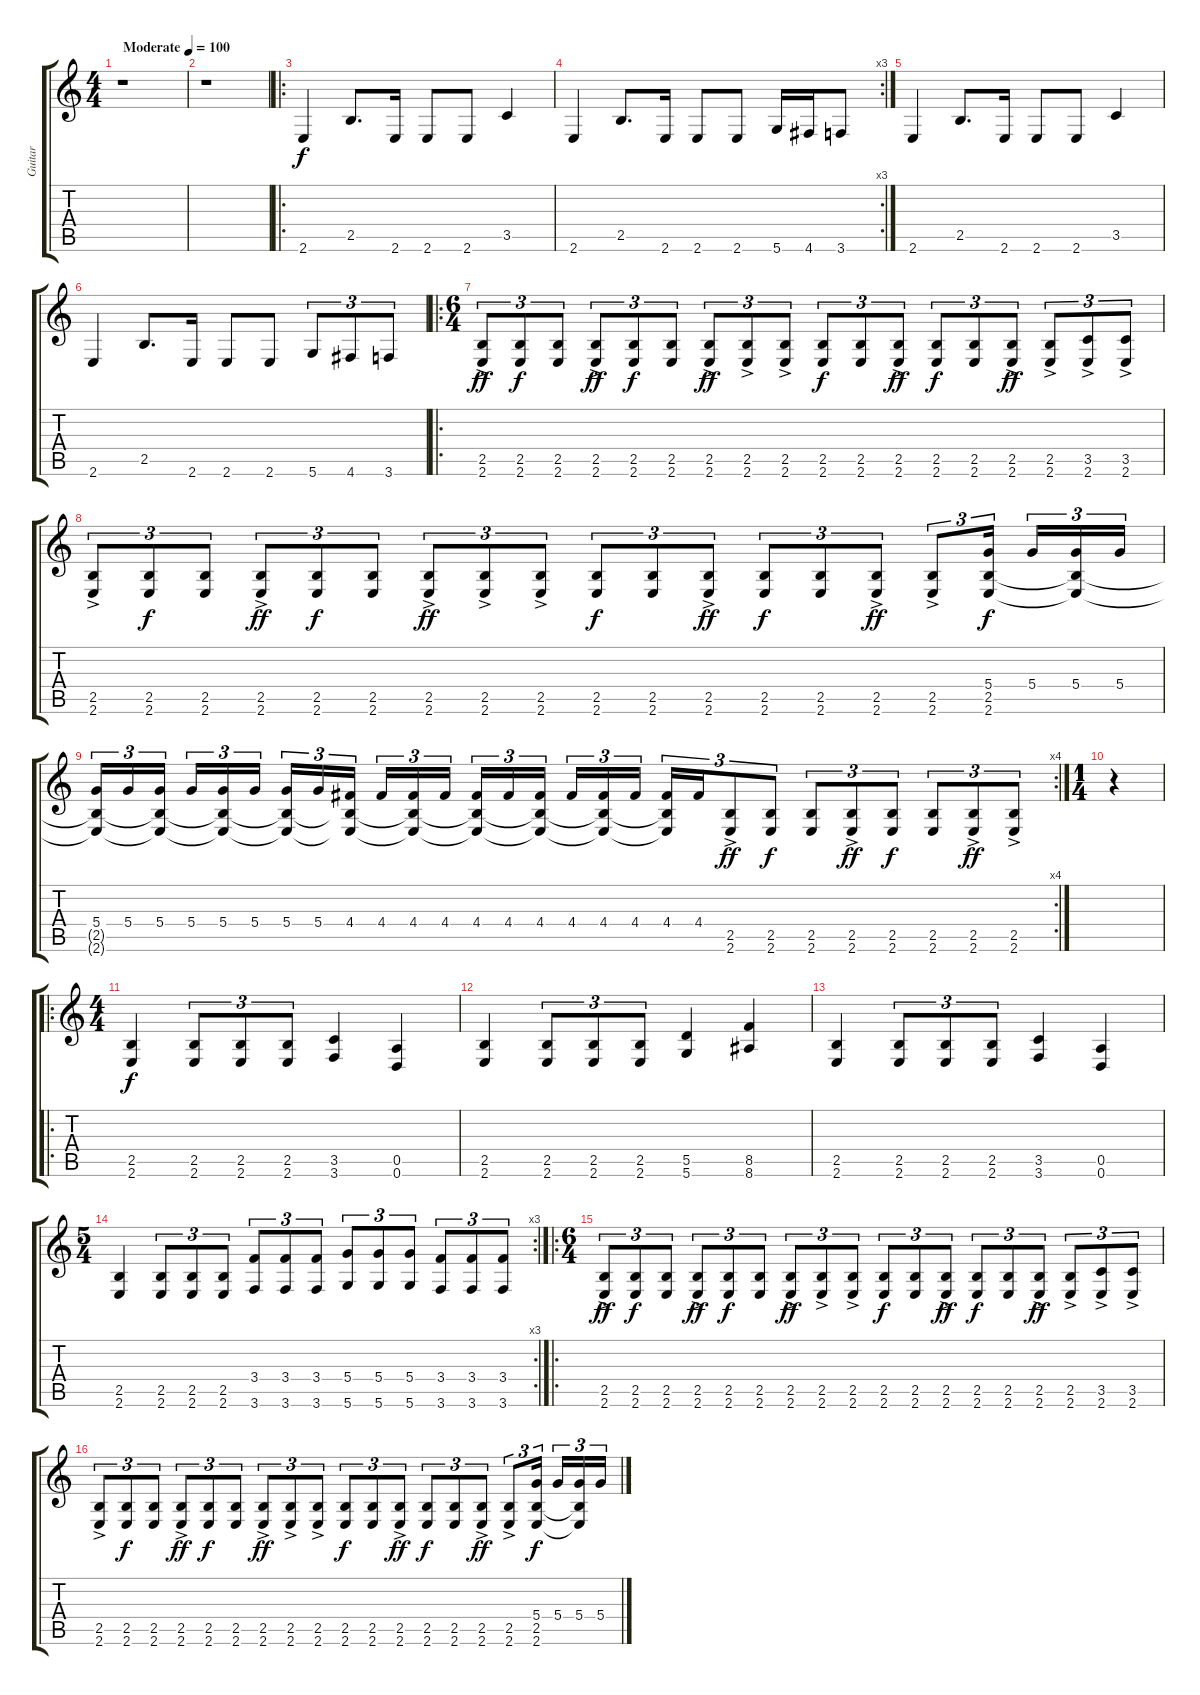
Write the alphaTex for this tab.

\track ("Guitar" "Guitar") {instrument distortionguitar}
\staff {score tabs}
\tuning (E4 B3 G3 D3 A2 D2) {hide}
\ts (4 4)
\tempo (100 "Moderate")
\clef g2
\ks c
r.1{dy f instrument distortionguitar} |
r.1 |
\ro
2.6.4 2.5.8{d} 2.6.16 2.6.8 2.6.8 3.5.4 |
\rc 3
2.6.4 2.5.8{d} 2.6.16 2.6.8 2.6.8 5.6.16 4.6.16 3.6.8 |
2.6.4 2.5.8{d} 2.6.16 2.6.8 2.6.8 3.5.4 |
2.6.4 2.5.8{d} 2.6.16 2.6.8 2.6.8 5.6.8{tu (3 2)} 4.6.8{tu (3 2)} 3.6.8{tu (3 2)} |
\ro
\ts (6 4)
(2.5{ac} 2.6{ac}).8{tu (3 2) dy ff} (2.5 2.6).8{tu (3 2) dy f} (2.5 2.6).8{tu (3 2)} (2.5{ac} 2.6{ac}).8{tu (3 2) dy ff} (2.5 2.6).8{tu (3 2) dy f} (2.5 2.6).8{tu (3 2)} (2.5{ac} 2.6{ac}).8{tu (3 2) dy ff} (2.5{ac} 2.6{ac}).8{tu (3 2)} (2.5{ac} 2.6{ac}).8{tu (3 2)} (2.5 2.6).8{tu (3 2) dy f} (2.5 2.6).8{tu (3 2)} (2.5{ac} 2.6{ac}).8{tu (3 2) dy ff} (2.5 2.6).8{tu (3 2) dy f} (2.5 2.6).8{tu (3 2)} (2.5{ac} 2.6{ac}).8{tu (3 2) dy ff} (2.5{ac} 2.6{ac}).8{tu (3 2)} (3.5{ac} 2.6{ac}).8{tu (3 2)} (3.5{ac} 2.6{ac}).8{tu (3 2)} |
(2.5{ac} 2.6{ac}).8{tu (3 2)} (2.5 2.6).8{tu (3 2) dy f} (2.5 2.6).8{tu (3 2)} (2.5{ac} 2.6{ac}).8{tu (3 2) dy ff} (2.5 2.6).8{tu (3 2) dy f} (2.5 2.6).8{tu (3 2)} (2.5{ac} 2.6{ac}).8{tu (3 2) dy ff} (2.5{ac} 2.6{ac}).8{tu (3 2)} (2.5{ac} 2.6{ac}).8{tu (3 2)} (2.5 2.6).8{tu (3 2) dy f} (2.5 2.6).8{tu (3 2)} (2.5{ac} 2.6{ac}).8{tu (3 2) dy ff} (2.5 2.6).8{tu (3 2) dy f} (2.5 2.6).8{tu (3 2)} (2.5{ac} 2.6{ac}).8{tu (3 2) dy ff} (2.5{ac} 2.6{ac}).8{tu (3 2)} (5.4 2.5 2.6).16{tu (3 2) dy f beam splitsecondary} 5.4.16{tu (3 2)} (5.4 2.5{t} 2.6{t}).16{tu (3 2)} 5.4.16{tu (3 2)} |
\rc 4
(5.4 2.5{t} 2.6{t}).16{tu (3 2)} 5.4.16{tu (3 2)} (5.4 2.5{t} 2.6{t}).16{tu (3 2) beam splitsecondary} 5.4.16{tu (3 2)} (5.4 2.5{t} 2.6{t}).16{tu (3 2)} 5.4.16{tu (3 2) beam splitsecondary} (5.4 2.5{t} 2.6{t}).16{tu (3 2)} 5.4.16{tu (3 2)} (4.4 2.5{t} 2.6{t}).16{tu (3 2) beam splitsecondary} 4.4.16{tu (3 2)} (4.4 2.5{t} 2.6{t}).16{tu (3 2)} 4.4.16{tu (3 2) beam splitsecondary} (4.4 2.5{t} 2.6{t}).16{tu (3 2)} 4.4.16{tu (3 2)} (4.4 2.5{t} 2.6{t}).16{tu (3 2) beam splitsecondary} 4.4.16{tu (3 2)} (4.4 2.5{t} 2.6{t}).16{tu (3 2)} 4.4.16{tu (3 2)} (4.4 2.5{t} 2.6{t}).16{tu (3 2)} 4.4.16{tu (3 2)} (2.5{ac} 2.6{ac}).8{tu (3 2) dy ff} (2.5 2.6).8{tu (3 2) dy f} (2.5 2.6).8{tu (3 2)} (2.5{ac} 2.6{ac}).8{tu (3 2) dy ff} (2.5 2.6).8{tu (3 2) dy f} (2.5 2.6).8{tu (3 2)} (2.5{ac} 2.6{ac}).8{tu (3 2) dy ff} (2.5{ac} 2.6{ac}).8{tu (3 2)} |
\ts (1 4)
r.4 |
\ro
\ts (4 4)
(2.5 2.6).4{dy f} (2.5 2.6).8{tu (3 2)} (2.5 2.6).8{tu (3 2)} (2.5 2.6).8{tu (3 2)} (3.5 3.6).4 (0.5 0.6).4 |
(2.5 2.6).4 (2.5 2.6).8{tu (3 2)} (2.5 2.6).8{tu (3 2)} (2.5 2.6).8{tu (3 2)} (5.5 5.6).4 (8.5 8.6).4 |
(2.5 2.6).4 (2.5 2.6).8{tu (3 2)} (2.5 2.6).8{tu (3 2)} (2.5 2.6).8{tu (3 2)} (3.5 3.6).4 (0.5 0.6).4 |
\rc 3
\ts (5 4)
(2.5 2.6).4 (2.5 2.6).8{tu (3 2)} (2.5 2.6).8{tu (3 2)} (2.5 2.6).8{tu (3 2)} (3.4 3.6).8{tu (3 2)} (3.4 3.6).8{tu (3 2)} (3.4 3.6).8{tu (3 2)} (5.4 5.6).8{tu (3 2)} (5.4 5.6).8{tu (3 2)} (5.4 5.6).8{tu (3 2)} (3.4 3.6).8{tu (3 2)} (3.4 3.6).8{tu (3 2)} (3.4 3.6).8{tu (3 2)} |
\ro
\ts (6 4)
(2.5{ac} 2.6{ac}).8{tu (3 2) dy ff} (2.5 2.6).8{tu (3 2) dy f} (2.5 2.6).8{tu (3 2)} (2.5{ac} 2.6{ac}).8{tu (3 2) dy ff} (2.5 2.6).8{tu (3 2) dy f} (2.5 2.6).8{tu (3 2)} (2.5{ac} 2.6{ac}).8{tu (3 2) dy ff} (2.5{ac} 2.6{ac}).8{tu (3 2)} (2.5{ac} 2.6{ac}).8{tu (3 2)} (2.5 2.6).8{tu (3 2) dy f} (2.5 2.6).8{tu (3 2)} (2.5{ac} 2.6{ac}).8{tu (3 2) dy ff} (2.5 2.6).8{tu (3 2) dy f} (2.5 2.6).8{tu (3 2)} (2.5{ac} 2.6{ac}).8{tu (3 2) dy ff} (2.5{ac} 2.6{ac}).8{tu (3 2)} (3.5{ac} 2.6{ac}).8{tu (3 2)} (3.5{ac} 2.6{ac}).8{tu (3 2)} |
(2.5{ac} 2.6{ac}).8{tu (3 2)} (2.5 2.6).8{tu (3 2) dy f} (2.5 2.6).8{tu (3 2)} (2.5{ac} 2.6{ac}).8{tu (3 2) dy ff} (2.5 2.6).8{tu (3 2) dy f} (2.5 2.6).8{tu (3 2)} (2.5{ac} 2.6{ac}).8{tu (3 2) dy ff} (2.5{ac} 2.6{ac}).8{tu (3 2)} (2.5{ac} 2.6{ac}).8{tu (3 2)} (2.5 2.6).8{tu (3 2) dy f} (2.5 2.6).8{tu (3 2)} (2.5{ac} 2.6{ac}).8{tu (3 2) dy ff} (2.5 2.6).8{tu (3 2) dy f} (2.5 2.6).8{tu (3 2)} (2.5{ac} 2.6{ac}).8{tu (3 2) dy ff} (2.5{ac} 2.6{ac}).8{tu (3 2)} (5.4 2.5 2.6).16{tu (3 2) dy f beam splitsecondary} 5.4.16{tu (3 2)} (5.4 2.5{t} 2.6{t}).16{tu (3 2)} 5.4.16{tu (3 2)}
